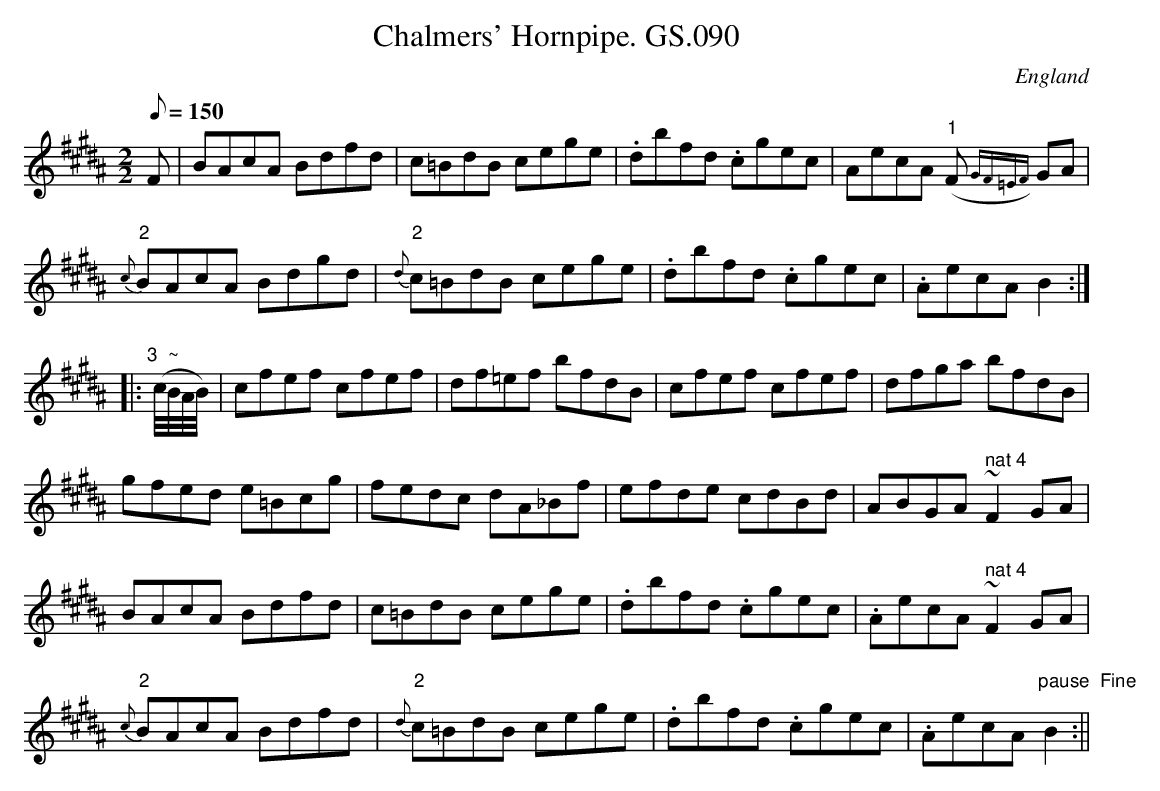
X:1
T:Chalmers' Hornpipe. GS.090
M:2/2
L:1/8
Q:150
O:England
K:BB major
 F | BAcA Bdfd | c=BdB cege |.dbfd .cgec | AecA "1"(F{GF=EF}) GA |!
 "2"{c}BAcA Bdgd | "2"{d}c=BdB cege | .dbfd .cgec | .AecA B2 :|!
|: "3  ~"(c/4B/4A/4B/4) | cfef cfef | df=ef bfdB | cfef cfef | dfga bfdB
 |!
 gfed e=Bcg | fedc dA_Bf | efde cdBd | ABGA " nat 4" ~F2 GA |!
BAcA Bdfd | c=BdB cege | .dbfd .cgec |.AecA " nat 4" ~F2 GA |!
 "2"{c}BAcA Bdfd | "2"{d}c=BdB cege |.dbfd .cgec |.AecA "pause  Fine"B2
:||
